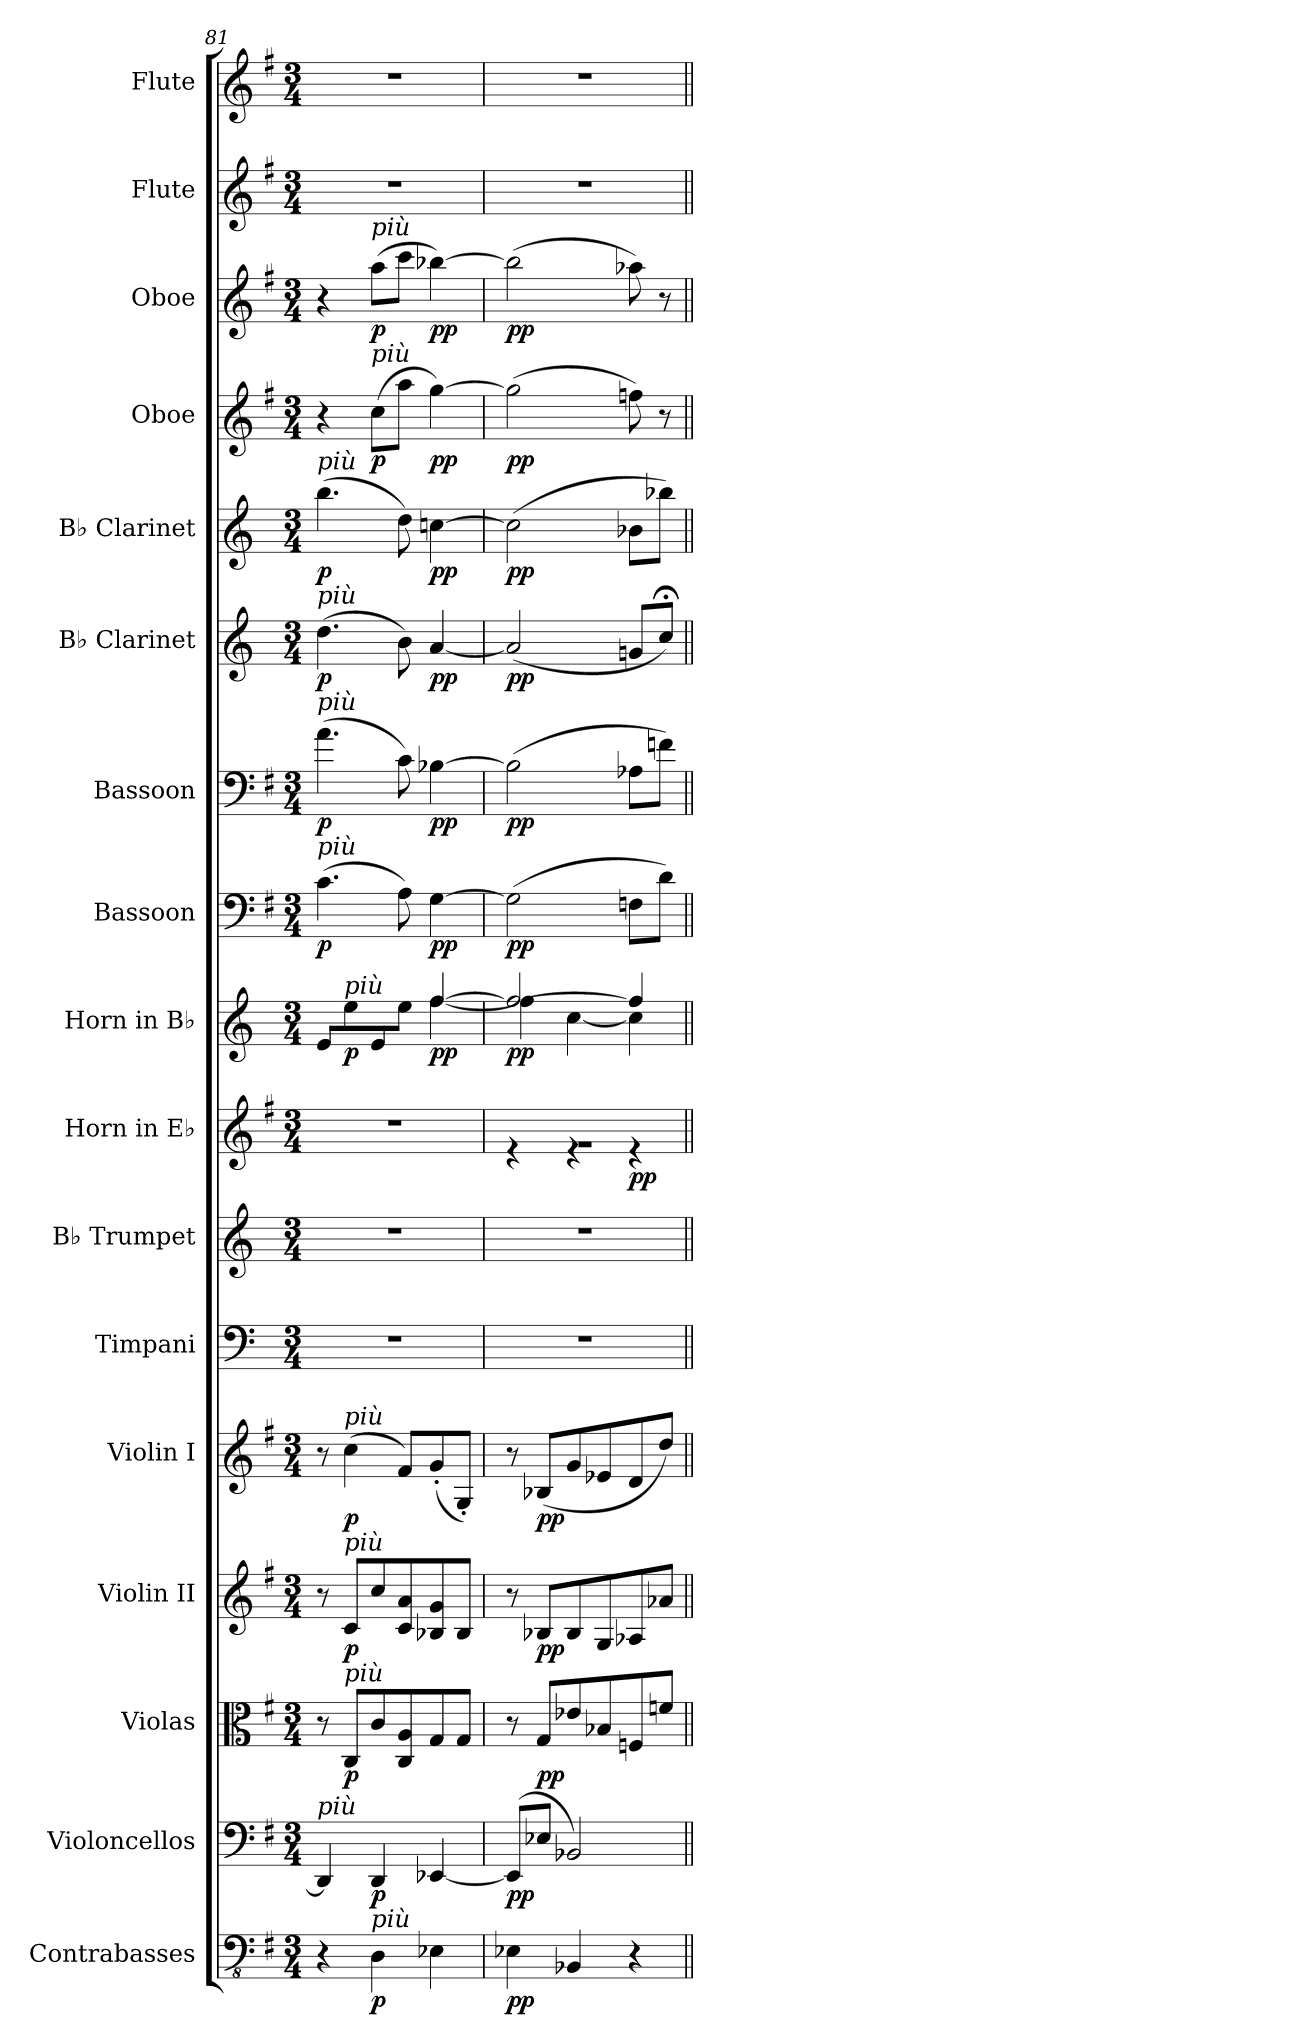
**kern	**dynam	**kern	**dynam	**kern	**dynam	**kern	**dynam	**kern	**dynam	**kern	**kern	**kern	**dynam	**kern	**dynam	**kern	**dynam	**kern	**dynam	**kern	**dynam	**kern	**dynam	**kern	**dynam	**kern	**dynam	**kern	**kern
*part17	*part17	*part16	*part16	*part15	*part15	*part14	*part14	*part13	*part13	*part12	*part11	*part10	*part10	*part9	*part9	*part8	*part8	*part7	*part7	*part6	*part6	*part5	*part5	*part4	*part4	*part3	*part3	*part2	*part1
*staff17	*staff17	*staff16	*staff16	*staff15	*staff15	*staff14	*staff14	*staff13	*staff13	*staff12	*staff11	*staff10	*staff10	*staff9	*staff9	*staff8	*staff8	*staff7	*staff7	*staff6	*staff6	*staff5	*staff5	*staff4	*staff4	*staff3	*staff3	*staff2	*staff1
*I"Contrabasses	*	*I"Violoncellos	*	*I"Violas	*	*I"Violin II	*	*I"Violin I	*	*I"Timpani	*I"B♭ Trumpet	*I"Horn in E♭	*	*I"Horn in B♭	*	*I"Bassoon	*	*I"Bassoon	*	*I"B♭ Clarinet	*	*I"B♭ Clarinet	*	*I"Oboe	*	*I"Oboe	*	*I"Flute	*I"Flute
*I'Cbs.	*	*I'Vcs.	*	*I'Vlas.	*	*I'Vln II.	*	*I'Vln I.	*	*I'Timp.	*I'B♭ Tpt.	*	*	*	*	*I'Bsn.	*	*I'Bsn.	*	*I'B♭ Cl.	*	*I'B♭ Cl.	*	*I'Ob.	*	*I'Ob.	*	*I'Fl.	*I'Fl.
*clefFv4	*	*clefF4	*	*clefC3	*	*clefG2	*	*clefG2	*	*clefF4	*clefG2	*clefG2	*	*clefG2	*	*clefF4	*	*clefF4	*	*clefG2	*	*clefG2	*	*clefG2	*	*clefG2	*	*clefG2	*clefG2
*	*	*	*	*	*	*	*	*	*	*	*ITrd1c2	*ITrd5c9	*	*ITrd1c2	*	*	*	*	*	*ITrd1c2	*	*ITrd1c2	*	*	*	*	*	*	*
*k[f#]	*	*k[f#]	*	*k[f#]	*	*k[f#]	*	*k[f#]	*	*k[]	*k[b-e-]	*k[b-e-]	*	*k[b-e-]	*	*k[f#]	*	*k[f#]	*	*k[b-e-]	*	*k[b-e-]	*	*k[f#]	*	*k[f#]	*	*k[f#]	*k[f#]
*M3/4	*	*M3/4	*	*M3/4	*	*M3/4	*	*M3/4	*	*M3/4	*M3/4	*M3/4	*	*M3/4	*	*M3/4	*	*M3/4	*	*M3/4	*	*M3/4	*	*M3/4	*	*M3/4	*	*M3/4	*M3/4
*MM40	*	*MM40	*	*MM40	*	*MM40	*	*MM40	*	*MM40	*MM40	*MM40	*	*MM40	*	*MM40	*	*MM40	*	*MM40	*	*MM40	*	*MM40	*	*MM40	*	*MM40	*MM40
=81	=81	=81	=81	=81	=81	=81	=81	=81	=81	=81	=81	=81	=81	=81	=81	=81	=81	=81	=81	=81	=81	=81	=81	=81	=81	=81	=81	=81	=81
*	*	*	*	*	*	*	*	*	*	*	*	*	*	*^	*	*	*	*	*	*	*	*	*	*	*	*	*	*	*
!	!	!	!	!	!	!	!	!	!	!	!	!	!	!	!	!	!	!	!	!	!	!	!LO:TX:a:i:t=più	!	!	!	!	!	!	!
!	!	!	!	!	!	!	!	!	!	!	!	!	!	!	!	!	!	!	!	!	!LO:TX:a:i:t=più	!	!	!	!	!	!	!	!	!
!	!	!	!	!	!	!	!	!	!	!	!	!	!	!	!	!	!	!	!LO:TX:a:i:t=più	!	!	!	!	!	!	!	!	!	!	!
!	!	!	!	!	!	!	!	!	!	!	!	!	!	!	!	!	!LO:TX:a:i:t=più	!	!	!	!	!	!	!	!	!	!	!	!	!
!	!	!LO:TX:a:i:t=più	!	!	!	!	!	!	!	!	!	!	!	!	!	!	!	!	!	!	!	!	!	!	!	!	!	!	!	!
!	!	!	!	!	!	!	!	!	!	!	!	!	!	!	!	!	!	!LO:DY:b	!	!LO:DY:b	!	!LO:DY:b	!	!LO:DY:b	!	!	!	!	!	!
4r	.	4DD/]	.	8r	.	8r	.	8r	.	2.r	2.r	2.r	.	8d/L	2ryy	.	(4.c\	p	(4.a\	p	(4.cc\	p	(4.aa\	p	4r	.	4r	.	2.r	2.r
!	!	!	!	!	!	!	!	!	!	!	!	!	!	!LO:TX:a:i:t=più	!	!	!	!	!	!	!	!	!	!	!	!	!	!	!	!
!	!	!	!	!	!	!	!	!LO:TX:a:i:t=più	!	!	!	!	!	!	!	!	!	!	!	!	!	!	!	!	!	!	!	!	!	!
!	!	!	!	!	!	!LO:TX:a:i:t=più	!	!	!	!	!	!	!	!	!	!	!	!	!	!	!	!	!	!	!	!	!	!	!	!
!	!	!	!	!LO:TX:a:i:t=più	!	!	!	!	!	!	!	!	!	!	!	!	!	!	!	!	!	!	!	!	!	!	!	!	!	!
!	!	!	!	!	!LO:DY:b	!	!LO:DY:b	!	!LO:DY:b	!	!	!	!	!	!	!LO:DY:b	!	!	!	!	!	!	!	!	!	!	!	!	!	!
.	.	.	.	8C/L	p	8c/L	p	(4cc\	p	.	.	.	.	8dd\	.	p	.	.	.	.	.	.	.	.	.	.	.	.	.	.
!	!	!	!	!	!	!	!	!	!	!	!	!	!	!	!	!	!	!	!	!	!	!	!	!	!	!	!LO:TX:a:i:t=più	!	!	!
!	!	!	!	!	!	!	!	!	!	!	!	!	!	!	!	!	!	!	!	!	!	!	!	!	!LO:TX:a:i:t=più	!	!	!	!	!
!LO:TX:a:i:t=più	!	!	!	!	!	!	!	!	!	!	!	!	!	!	!	!	!	!	!	!	!	!	!	!	!	!	!	!	!	!
!	!LO:DY:b	!	!LO:DY:b	!	!	!	!	!	!	!	!	!	!	!	!	!	!	!	!	!	!	!	!	!	!	!LO:DY:b	!	!LO:DY:b	!	!
4DD\	p	4DD/	p	8c/	.	8cc/	.	.	.	.	.	.	.	8d/	.	.	.	.	.	.	.	.	.	.	(8cc\L	p	(8aa\L	p	.	.
.	.	.	.	8C/ 8A/	.	8c/ 8a/	.	8f#/L)	.	.	.	.	.	8dd\J	.	.	8A\)	.	8c\)	.	8a\)	.	8cc\)	.	8aa\J	.	8ccc\J	.	.	.
!	!	!	!	!	!	!	!	!	!	!	!	!	!	!	!	!LO:DY:b	!	!LO:DY:b	!	!LO:DY:b	!	!LO:DY:b	!	!LO:DY:b	!	!LO:DY:b	!	!LO:DY:b	!	!
4EE-X\	.	[4EE-X/	.	8G/	.	8B-X/ 8g/	.	(8g'/	.	.	.	.	.	[4ee-/	[4ee-\	pp	[4G\	pp	[4B-X\	pp	[4g/	pp	[4b-X\	pp	[4gg\)	pp	[4bb-X\)	pp	.	.
.	.	.	.	8G/J	.	8B-/J	.	8G'/J)	.	.	.	.	.	.	.	.	.	.	.	.	.	.	.	.	.	.	.	.	.	.
=82	=82	=82	=82	=82	=82	=82	=82	=82	=82	=82	=82	=82	=82	=82	=82	=82	=82	=82	=82	=82	=82	=82	=82	=82	=82	=82	=82	=82	=82	=82
*	*	*	*	*	*	*	*	*	*	*	*	*	*	*	*	*	*	*	*	*	*	*	*	*	*	*	*	*	*	*MM36
*	*	*	*	*	*	*	*	*	*	*	*	*^	*	*	*	*	*	*	*	*	*	*	*	*	*	*	*	*	*	*
!	!LO:DY:b	!	!LO:DY:b	!	!	!	!	!	!	!	!	!	!	!	!	!	!LO:DY:b	!	!LO:DY:b	!	!LO:DY:b	!	!LO:DY:b	!	!LO:DY:b	!	!LO:DY:b	!	!LO:DY:b	!	!
4EE-X\	pp	(8EE-/L]	pp	8r	.	8r	.	8r	.	2.r	2.r	2.rg	4r	.	2ee-/_	4ee-\]	pp	(2G\]	pp	(2B-\]	pp	(2g/]	pp	(2b-\]	pp	(2gg\]	pp	(2bb-\]	pp	2.r	2.r
!	!	!	!	!	!LO:DY:b	!	!LO:DY:b	!	!LO:DY:b	!	!	!	!	!	!	!	!	!	!	!	!	!	!	!	!	!	!	!	!	!	!
.	.	8E-X\J	.	8G/L	pp	8B-X/L	pp	(8B-X/L	pp	.	.	.	.	.	.	.	.	.	.	.	.	.	.	.	.	.	.	.	.	.	.
4BBB-X/	.	2BB-X/)	.	8e-X/	.	8B-/	.	8g/	.	.	.	.	4r	.	.	[4b-\	.	.	.	.	.	.	.	.	.	.	.	.	.	.	.
.	.	.	.	8B-X/	.	8G/	.	8e-X/	.	.	.	.	.	.	.	.	.	.	.	.	.	.	.	.	.	.	.	.	.	.	.
!	!	!	!	!	!	!	!	!	!	!	!	!	!	!LO:DY:b	!	!	!	!	!	!	!	!	!	!	!	!	!	!	!	!	!
4r	.	.	.	8Fn/	.	8A-X/	.	8d/	.	.	.	.	4r	pp	4ee-/]	4b-\]	.	8Fn\L	.	8A-X\L	.	8fn/L	.	8a-X\L	.	8ffn\)	.	8aa-X\)	.	.	.
.	.	.	.	8fn/J	.	8a-X/J	.	8dd/J)	.	.	.	.	.	.	.	.	.	8d\J)	.	8fn\J)	.	8b-;</J)	.	8aa-X\J)	.	8r	.	8r	.	.	.
*	*	*	*	*	*	*	*	*	*	*	*	*v	*v	*	*	*	*	*	*	*	*	*	*	*	*	*	*	*	*	*	*
*	*	*	*	*	*	*	*	*	*	*	*	*	*	*v	*v	*	*	*	*	*	*	*	*	*	*	*	*	*	*	*
=||	=||	=||	=||	=||	=||	=||	=||	=||	=||	=||	=||	=||	=||	=||	=||	=||	=||	=||	=||	=||	=||	=||	=||	=||	=||	=||	=||	=||	=||
*-	*-	*-	*-	*-	*-	*-	*-	*-	*-	*-	*-	*-	*-	*-	*-	*-	*-	*-	*-	*-	*-	*-	*-	*-	*-	*-	*-	*-	*-
